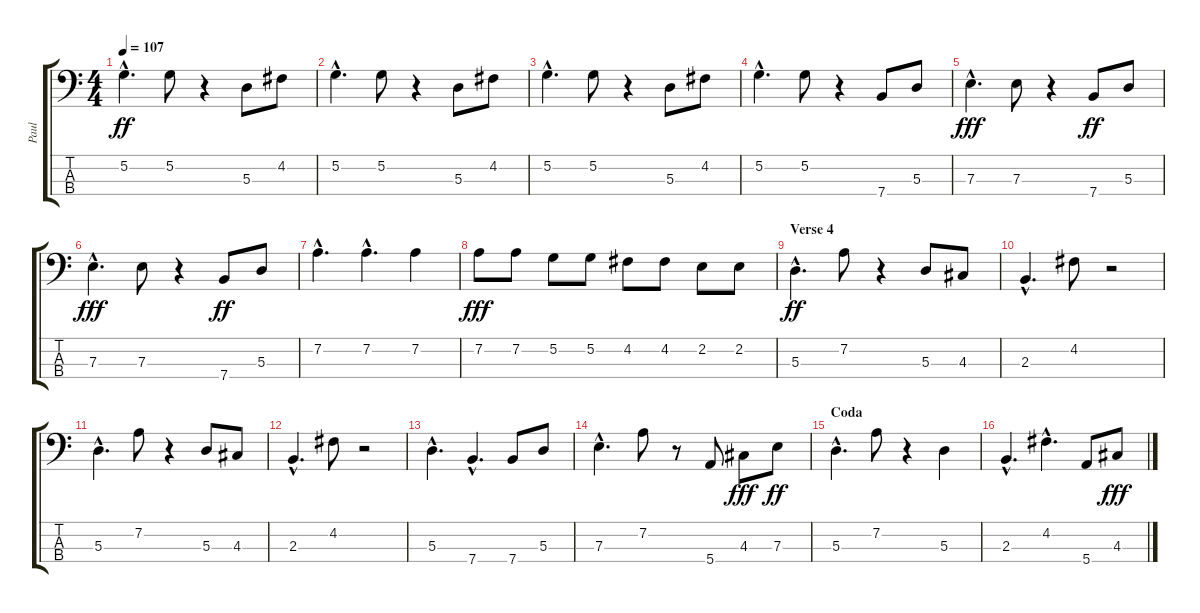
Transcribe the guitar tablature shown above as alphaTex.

\track ("Paul" "Paul") {instrument electricbassfinger}
\staff {score tabs}
\tuning (G2 D2 A1 E1) {hide}
\ts (4 4)
\tempo 107
\clef f4
\ks c
5.2{hac}.4{d dy ff} 5.2.8 r.4 5.3.8 4.2.8 |
5.2{hac}.4{d} 5.2.8 r.4 5.3.8 4.2.8 |
5.2{hac}.4{d} 5.2.8 r.4 5.3.8 4.2.8 |
5.2{hac}.4{d} 5.2.8 r.4 7.4.8 5.3.8 |
7.3{hac}.4{d dy fff} 7.3.8 r.4 7.4.8{dy ff} 5.3.8 |
7.3{hac}.4{d dy fff} 7.3.8 r.4 7.4.8{dy ff} 5.3.8 |
7.2{hac}.4{d} 7.2{hac}.4{d} 7.2.4 |
7.2.8{dy fff} 7.2.8 5.2.8 5.2.8 4.2.8 4.2.8 2.2.8 2.2.8 |
\section ("" "Verse 4")
5.3{hac}.4{d dy ff} 7.2.8 r.4 5.3.8 4.3.8 |
2.3{hac}.4{d} 4.2.8 r.2 |
5.3{hac}.4{d} 7.2.8 r.4 5.3.8 4.3.8 |
2.3{hac}.4{d} 4.2.8 r.2 |
5.3{hac}.4{d} 7.4{hac}.4{d} 7.4.8 5.3.8 |
7.3{hac}.4{d} 7.2.8 r.8 5.4.8 4.3.8{dy fff} 7.3.8{dy ff} |
\section ("" "Coda")
5.3{hac}.4{d} 7.2.8 r.4 5.3.4 |
2.3{hac}.4{d} 4.2{hac}.4{d} 5.4.8 4.3.8{dy fff}
